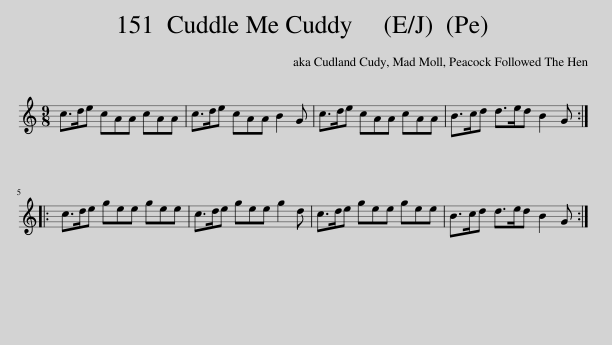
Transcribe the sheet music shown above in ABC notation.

X:1
L:1/8
M:9/8
I:linebreak $
K:C
V:1 treble
V:1
 c>de cAA cAA | c>de cAA B2 G | c>de cAA cAA | B>cd d>ed B2 G ::$ c>de gee gee | %5
 c>de gee g2 d | c>de gee gee | B>cd d>ed B2 G :| %8
